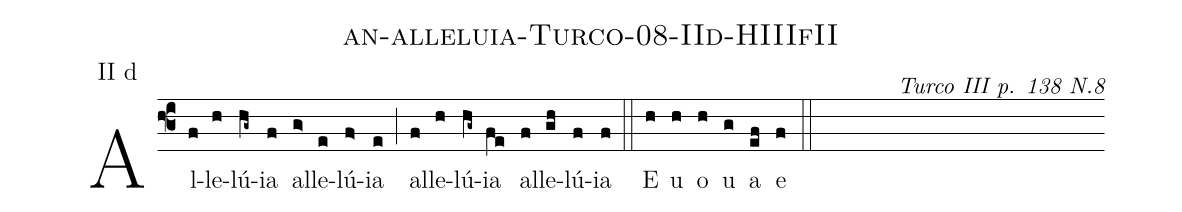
name: an-alleluia-Turco-08-IId-HIIIfII;
commentary: Turco III p. 138 N.8;
annotation: II d;
%%
(f3) Al(f)le(h)lú(hg~)ia(f) al(g>)le(e)lú(f>)ia(e) (;) al(f)le(h)lú(hg~)ia(fe) al(f)le(gh)lú(f)ia(f) (::) E(h) u(h) o(h) u(g) a(ef) e(f) (::)
